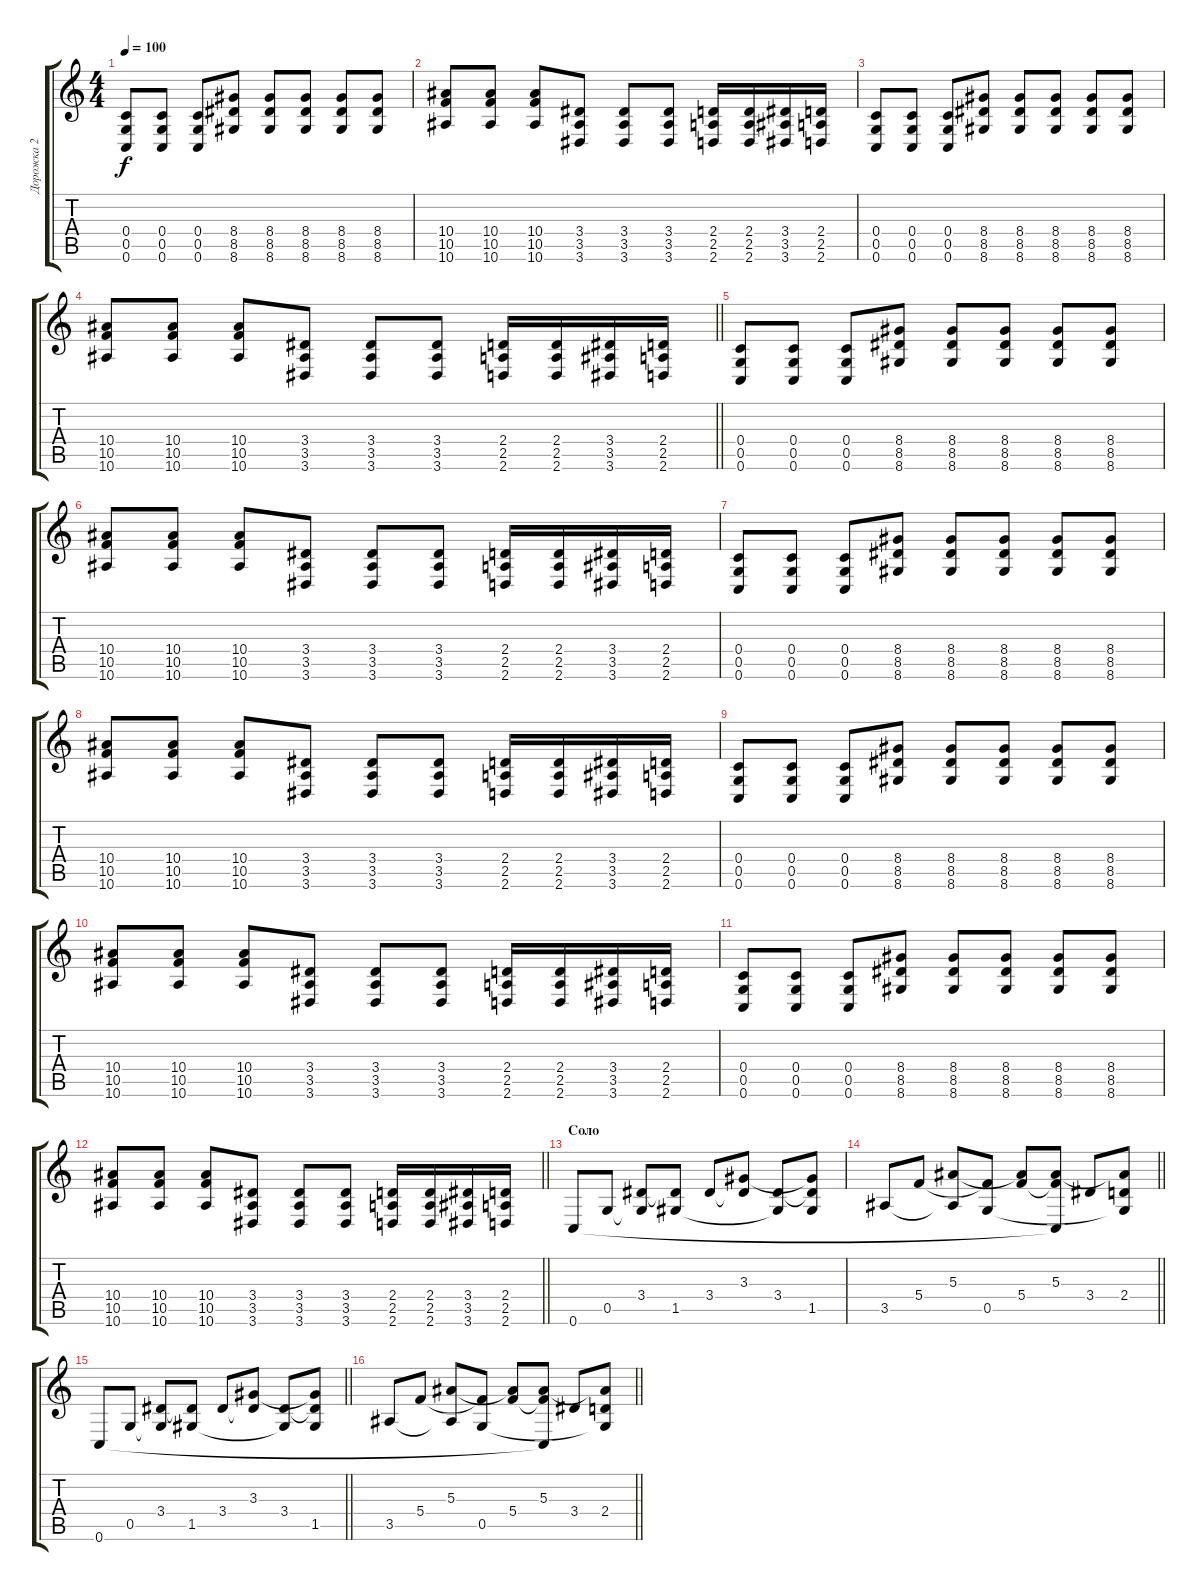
\track ("Дорожка 2" "Дорожка 2") {instrument distortionguitar}
\staff {score tabs}
\tuning (D4 A3 F3 C3 G2 C2) {hide}
\ts (4 4)
\tempo 100
\clef g2
\ks c
(0.4 0.5 0.6).8{dy f} (0.4 0.5 0.6).8 (0.4 0.5 0.6).8 (8.4 8.5 8.6).8 (8.4 8.5 8.6).8 (8.4 8.5 8.6).8 (8.4 8.5 8.6).8 (8.4 8.5 8.6).8 |
(10.4 10.5 10.6).8 (10.4 10.5 10.6).8 (10.4 10.5 10.6).8 (3.4 3.5 3.6).8 (3.4 3.5 3.6).8 (3.4 3.5 3.6).8 (2.4 2.5 2.6).16 (2.4 2.5 2.6).16 (3.4 3.5 3.6).16 (2.4 2.5 2.6).16 |
(0.4 0.5 0.6).8 (0.4 0.5 0.6).8 (0.4 0.5 0.6).8 (8.4 8.5 8.6).8 (8.4 8.5 8.6).8 (8.4 8.5 8.6).8 (8.4 8.5 8.6).8 (8.4 8.5 8.6).8 |
\barLineRight lightlight
(10.4 10.5 10.6).8 (10.4 10.5 10.6).8 (10.4 10.5 10.6).8 (3.4 3.5 3.6).8 (3.4 3.5 3.6).8 (3.4 3.5 3.6).8 (2.4 2.5 2.6).16 (2.4 2.5 2.6).16 (3.4 3.5 3.6).16 (2.4 2.5 2.6).16 |
(0.4 0.5 0.6).8 (0.4 0.5 0.6).8 (0.4 0.5 0.6).8 (8.4 8.5 8.6).8 (8.4 8.5 8.6).8 (8.4 8.5 8.6).8 (8.4 8.5 8.6).8 (8.4 8.5 8.6).8 |
(10.4 10.5 10.6).8 (10.4 10.5 10.6).8 (10.4 10.5 10.6).8 (3.4 3.5 3.6).8 (3.4 3.5 3.6).8 (3.4 3.5 3.6).8 (2.4 2.5 2.6).16 (2.4 2.5 2.6).16 (3.4 3.5 3.6).16 (2.4 2.5 2.6).16 |
(0.4 0.5 0.6).8 (0.4 0.5 0.6).8 (0.4 0.5 0.6).8 (8.4 8.5 8.6).8 (8.4 8.5 8.6).8 (8.4 8.5 8.6).8 (8.4 8.5 8.6).8 (8.4 8.5 8.6).8 |
(10.4 10.5 10.6).8 (10.4 10.5 10.6).8 (10.4 10.5 10.6).8 (3.4 3.5 3.6).8 (3.4 3.5 3.6).8 (3.4 3.5 3.6).8 (2.4 2.5 2.6).16 (2.4 2.5 2.6).16 (3.4 3.5 3.6).16 (2.4 2.5 2.6).16 |
(0.4 0.5 0.6).8 (0.4 0.5 0.6).8 (0.4 0.5 0.6).8 (8.4 8.5 8.6).8 (8.4 8.5 8.6).8 (8.4 8.5 8.6).8 (8.4 8.5 8.6).8 (8.4 8.5 8.6).8 |
(10.4 10.5 10.6).8 (10.4 10.5 10.6).8 (10.4 10.5 10.6).8 (3.4 3.5 3.6).8 (3.4 3.5 3.6).8 (3.4 3.5 3.6).8 (2.4 2.5 2.6).16 (2.4 2.5 2.6).16 (3.4 3.5 3.6).16 (2.4 2.5 2.6).16 |
(0.4 0.5 0.6).8 (0.4 0.5 0.6).8 (0.4 0.5 0.6).8 (8.4 8.5 8.6).8 (8.4 8.5 8.6).8 (8.4 8.5 8.6).8 (8.4 8.5 8.6).8 (8.4 8.5 8.6).8 |
\barLineRight lightlight
(10.4 10.5 10.6).8 (10.4 10.5 10.6).8 (10.4 10.5 10.6).8 (3.4 3.5 3.6).8 (3.4 3.5 3.6).8 (3.4 3.5 3.6).8 (2.4 2.5 2.6).16 (2.4 2.5 2.6).16 (3.4 3.5 3.6).16 (2.4 2.5 2.6).16 |
\section ("" "Соло")
0.6.8{instrument acousticguitarsteel} 0.5.8 (3.4 0.5{t}).8 (3.4{t} 1.5).8 3.4.8 (3.3 3.4{t}).8 (3.4 1.5{t}).8 (3.3{t} 3.4{t} 1.5).8 |
\barLineRight lightlight
3.5.8 5.4.8 (5.3 3.5{t}).8 (5.4{t} 0.5).8 (5.3{t} 5.4).8 (5.3 5.4{t} 0.6{t}).8 3.4.8 (5.3{t} 2.4 0.5{t}).8 |
\barLineRight lightlight
0.6.8 0.5.8 (3.4 0.5{t}).8 (3.4{t} 1.5).8 3.4.8 (3.3 3.4{t}).8 (3.4 1.5{t}).8 (3.3{t} 3.4{t} 1.5).8 |
\barLineRight lightlight
3.5.8 5.4.8 (5.3 3.5{t}).8 (5.4{t} 0.5).8 (5.3{t} 5.4).8 (5.3 5.4{t} 0.6{t}).8 3.4.8 (5.3{t} 2.4 0.5{t}).8
